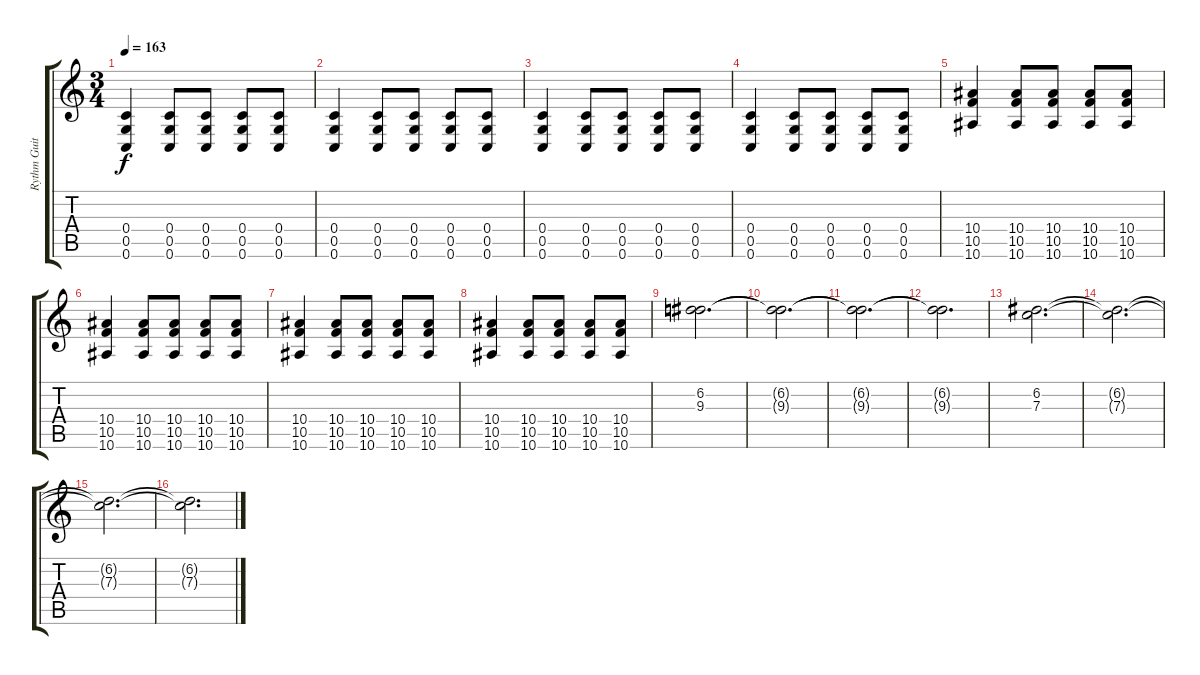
\track ("Rythm Guitar" "Rythm Guit") {instrument distortionguitar}
\staff {score tabs}
\tuning (D4 A3 F3 C3 G2 C2) {hide}
\ts (3 4)
\tempo 163
\clef g2
\ks c
(0.4 0.5 0.6).4{dy f} (0.4 0.5 0.6).8 (0.4 0.5 0.6).8 (0.4 0.5 0.6).8 (0.4 0.5 0.6).8 |
(0.4 0.5 0.6).4 (0.4 0.5 0.6).8 (0.4 0.5 0.6).8 (0.4 0.5 0.6).8 (0.4 0.5 0.6).8 |
(0.4 0.5 0.6).4 (0.4 0.5 0.6).8 (0.4 0.5 0.6).8 (0.4 0.5 0.6).8 (0.4 0.5 0.6).8 |
(0.4 0.5 0.6).4 (0.4 0.5 0.6).8 (0.4 0.5 0.6).8 (0.4 0.5 0.6).8 (0.4 0.5 0.6).8 |
(10.4 10.5 10.6).4 (10.4 10.5 10.6).8 (10.4 10.5 10.6).8 (10.4 10.5 10.6).8 (10.4 10.5 10.6).8 |
(10.4 10.5 10.6).4 (10.4 10.5 10.6).8 (10.4 10.5 10.6).8 (10.4 10.5 10.6).8 (10.4 10.5 10.6).8 |
(10.4 10.5 10.6).4 (10.4 10.5 10.6).8 (10.4 10.5 10.6).8 (10.4 10.5 10.6).8 (10.4 10.5 10.6).8 |
(10.4 10.5 10.6).4 (10.4 10.5 10.6).8 (10.4 10.5 10.6).8 (10.4 10.5 10.6).8 (10.4 10.5 10.6).8 |
(6.2 9.3).2{d} |
(6.2{t} 9.3{t}).2{d} |
(6.2{t} 9.3{t}).2{d} |
(6.2{t} 9.3{t}).2{d} |
(6.2 7.3).2{d} |
(6.2{t} 7.3{t}).2{d} |
(6.2{t} 7.3{t}).2{d} |
(6.2{t} 7.3{t}).2{d}
